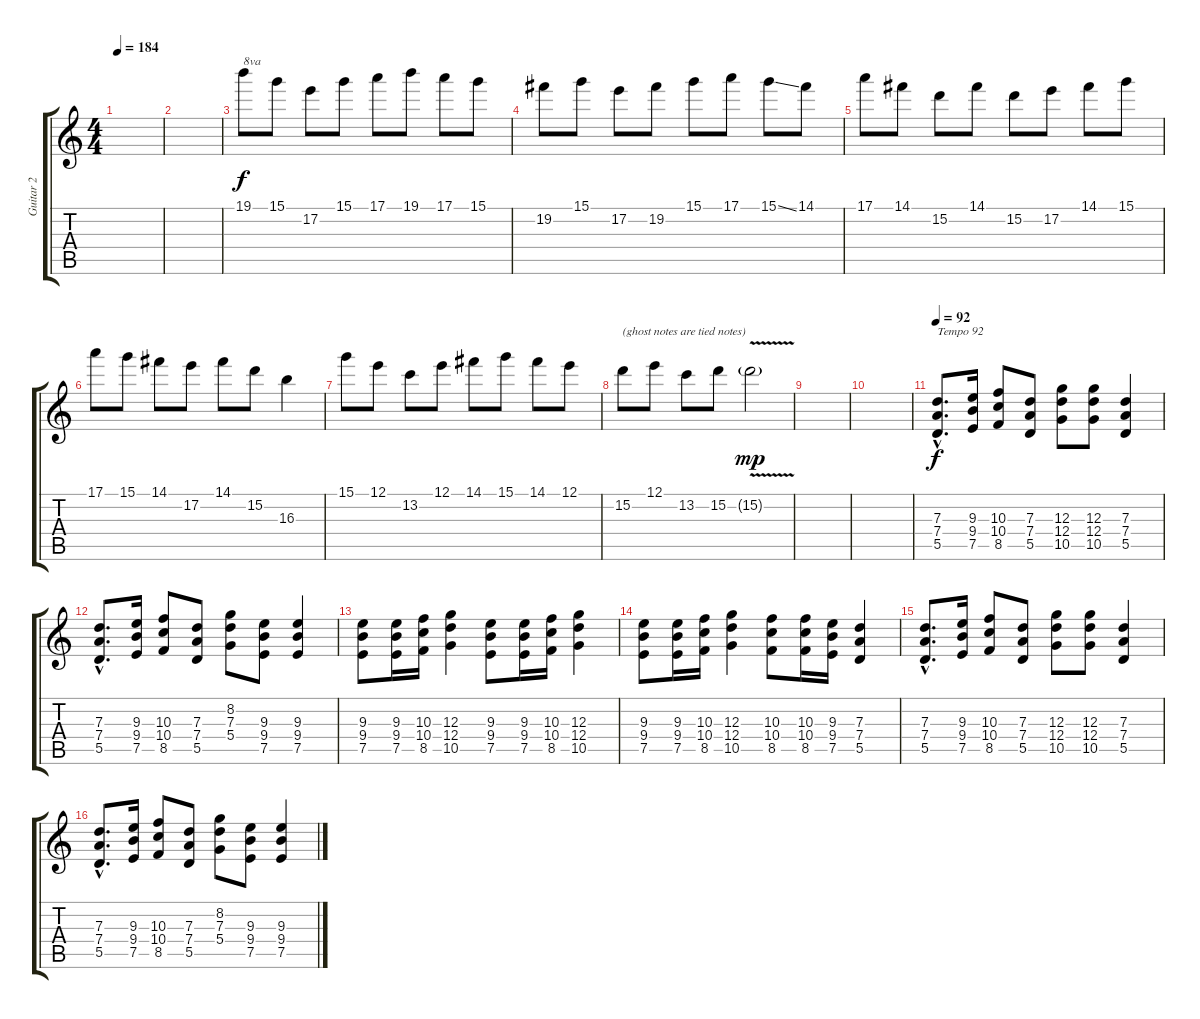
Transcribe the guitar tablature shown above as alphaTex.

\track ("Guitar 2" "Guitar 2") {instrument distortionguitar}
\staff {score tabs}
\tuning (E4 B3 G3 D3 A2 E2) {hide}
\ts (4 4)
\tempo 184
\clef g2
\ks c
|
|
19.1.8{txt "8va" dy f} 15.1.8 17.2.8 15.1.8 17.1.8 19.1.8 17.1.8 15.1.8 |
19.2.8 15.1.8 17.2.8 19.2.8 15.1.8 17.1.8 15.1{ss}.8 14.1.8 |
17.1.8 14.1.8 15.2.8 14.1.8 15.2.8 17.2.8 14.1.8 15.1.8 |
17.1.8 15.1.8 14.1.8 17.2.8 14.1.8 15.2.8 16.3.4 |
15.1.8 12.1.8 13.2.8 12.1.8 14.1.8 15.1.8 14.1.8 12.1.8 |
15.2.8{txt "(ghost notes are tied notes)"} 12.1.8 13.2.8 15.2.8 15.2{v g}.2{dy mp} |
|
|
\tempo 92
(7.3{hac} 7.4{hac} 5.5{hac}).8{d txt "Tempo 92" dy f} (9.3 9.4 7.5).16 (10.3 10.4 8.5).8 (7.3 7.4 5.5).8 (12.3 12.4 10.5).8 (12.3 12.4 10.5).8 (7.3 7.4 5.5).4 |
(7.3{hac} 7.4{hac} 5.5{hac}).8{d} (9.3 9.4 7.5).16 (10.3 10.4 8.5).8 (7.3 7.4 5.5).8 (8.2 7.3 5.4).8 (9.3 9.4 7.5).8 (9.3 9.4 7.5).4 |
(9.3 9.4 7.5).8 (9.3 9.4 7.5).16 (10.3 10.4 8.5).16 (12.3 12.4 10.5).4 (9.3 9.4 7.5).8 (9.3 9.4 7.5).16 (10.3 10.4 8.5).16 (12.3 12.4 10.5).4 |
(9.3 9.4 7.5).8 (9.3 9.4 7.5).16 (10.3 10.4 8.5).16 (12.3 12.4 10.5).4 (10.3 10.4 8.5).8 (10.3 10.4 8.5).16 (9.3 9.4 7.5).16 (7.3 7.4 5.5).4 |
(7.3{hac} 7.4{hac} 5.5{hac}).8{d} (9.3 9.4 7.5).16 (10.3 10.4 8.5).8 (7.3 7.4 5.5).8 (12.3 12.4 10.5).8 (12.3 12.4 10.5).8 (7.3 7.4 5.5).4 |
(7.3{hac} 7.4{hac} 5.5{hac}).8{d} (9.3 9.4 7.5).16 (10.3 10.4 8.5).8 (7.3 7.4 5.5).8 (8.2 7.3 5.4).8 (9.3 9.4 7.5).8 (9.3 9.4 7.5).4
